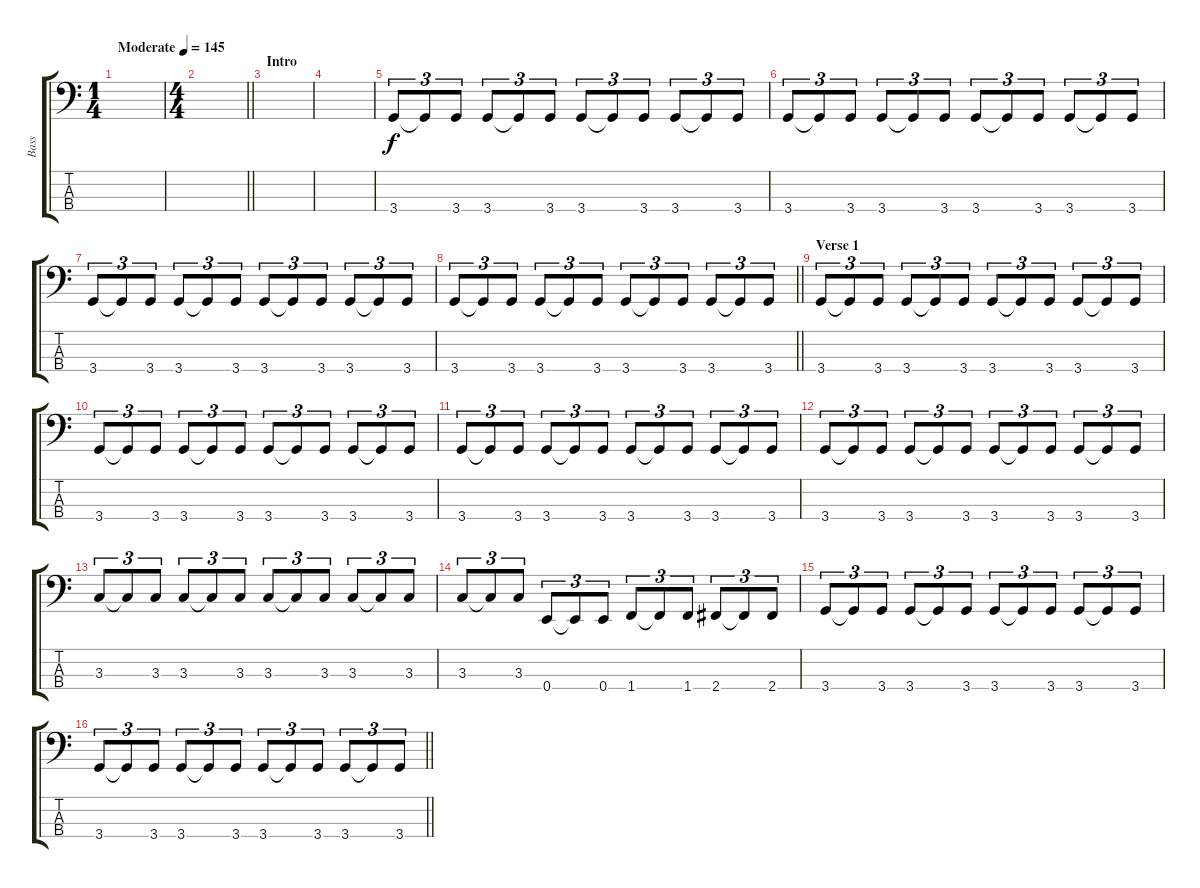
\track ("Bass" "Bass") {instrument electricbassfinger}
\staff {score tabs}
\tuning (G2 D2 A1 E1) {hide}
\ts (1 4)
\tempo (145 "Moderate")
\clef f4
\ks c
|
\ts (4 4)
\barLineRight lightlight
|
\section ("" "Intro")
|
|
3.4.8{tu (3 2)} 3.4{t}.8{tu (3 2)} 3.4.8{tu (3 2)} 3.4.8{tu (3 2)} 3.4{t}.8{tu (3 2)} 3.4.8{tu (3 2)} 3.4.8{tu (3 2)} 3.4{t}.8{tu (3 2)} 3.4.8{tu (3 2)} 3.4.8{tu (3 2)} 3.4{t}.8{tu (3 2)} 3.4.8{tu (3 2)} |
3.4.8{tu (3 2)} 3.4{t}.8{tu (3 2)} 3.4.8{tu (3 2)} 3.4.8{tu (3 2)} 3.4{t}.8{tu (3 2)} 3.4.8{tu (3 2)} 3.4.8{tu (3 2)} 3.4{t}.8{tu (3 2)} 3.4.8{tu (3 2)} 3.4.8{tu (3 2)} 3.4{t}.8{tu (3 2)} 3.4.8{tu (3 2)} |
3.4.8{tu (3 2)} 3.4{t}.8{tu (3 2)} 3.4.8{tu (3 2)} 3.4.8{tu (3 2)} 3.4{t}.8{tu (3 2)} 3.4.8{tu (3 2)} 3.4.8{tu (3 2)} 3.4{t}.8{tu (3 2)} 3.4.8{tu (3 2)} 3.4.8{tu (3 2)} 3.4{t}.8{tu (3 2)} 3.4.8{tu (3 2)} |
\barLineRight lightlight
3.4.8{tu (3 2)} 3.4{t}.8{tu (3 2)} 3.4.8{tu (3 2)} 3.4.8{tu (3 2)} 3.4{t}.8{tu (3 2)} 3.4.8{tu (3 2)} 3.4.8{tu (3 2)} 3.4{t}.8{tu (3 2)} 3.4.8{tu (3 2)} 3.4.8{tu (3 2)} 3.4{t}.8{tu (3 2)} 3.4.8{tu (3 2)} |
\section ("" "Verse 1")
3.4.8{tu (3 2)} 3.4{t}.8{tu (3 2)} 3.4.8{tu (3 2)} 3.4.8{tu (3 2)} 3.4{t}.8{tu (3 2)} 3.4.8{tu (3 2)} 3.4.8{tu (3 2)} 3.4{t}.8{tu (3 2)} 3.4.8{tu (3 2)} 3.4.8{tu (3 2)} 3.4{t}.8{tu (3 2)} 3.4.8{tu (3 2)} |
3.4.8{tu (3 2)} 3.4{t}.8{tu (3 2)} 3.4.8{tu (3 2)} 3.4.8{tu (3 2)} 3.4{t}.8{tu (3 2)} 3.4.8{tu (3 2)} 3.4.8{tu (3 2)} 3.4{t}.8{tu (3 2)} 3.4.8{tu (3 2)} 3.4.8{tu (3 2)} 3.4{t}.8{tu (3 2)} 3.4.8{tu (3 2)} |
3.4.8{tu (3 2)} 3.4{t}.8{tu (3 2)} 3.4.8{tu (3 2)} 3.4.8{tu (3 2)} 3.4{t}.8{tu (3 2)} 3.4.8{tu (3 2)} 3.4.8{tu (3 2)} 3.4{t}.8{tu (3 2)} 3.4.8{tu (3 2)} 3.4.8{tu (3 2)} 3.4{t}.8{tu (3 2)} 3.4.8{tu (3 2)} |
3.4.8{tu (3 2)} 3.4{t}.8{tu (3 2)} 3.4.8{tu (3 2)} 3.4.8{tu (3 2)} 3.4{t}.8{tu (3 2)} 3.4.8{tu (3 2)} 3.4.8{tu (3 2)} 3.4{t}.8{tu (3 2)} 3.4.8{tu (3 2)} 3.4.8{tu (3 2)} 3.4{t}.8{tu (3 2)} 3.4.8{tu (3 2)} |
3.3.8{tu (3 2)} 3.3{t}.8{tu (3 2)} 3.3.8{tu (3 2)} 3.3.8{tu (3 2)} 3.3{t}.8{tu (3 2)} 3.3.8{tu (3 2)} 3.3.8{tu (3 2)} 3.3{t}.8{tu (3 2)} 3.3.8{tu (3 2)} 3.3.8{tu (3 2)} 3.3{t}.8{tu (3 2)} 3.3.8{tu (3 2)} |
3.3.8{tu (3 2)} 3.3{t}.8{tu (3 2)} 3.3.8{tu (3 2)} 0.4.8{tu (3 2)} 0.4{t}.8{tu (3 2)} 0.4.8{tu (3 2)} 1.4.8{tu (3 2)} 1.4{t}.8{tu (3 2)} 1.4.8{tu (3 2)} 2.4.8{tu (3 2)} 2.4{t}.8{tu (3 2)} 2.4.8{tu (3 2)} |
3.4.8{tu (3 2)} 3.4{t}.8{tu (3 2)} 3.4.8{tu (3 2)} 3.4.8{tu (3 2)} 3.4{t}.8{tu (3 2)} 3.4.8{tu (3 2)} 3.4.8{tu (3 2)} 3.4{t}.8{tu (3 2)} 3.4.8{tu (3 2)} 3.4.8{tu (3 2)} 3.4{t}.8{tu (3 2)} 3.4.8{tu (3 2)} |
\barLineRight lightlight
3.4.8{tu (3 2)} 3.4{t}.8{tu (3 2)} 3.4.8{tu (3 2)} 3.4.8{tu (3 2)} 3.4{t}.8{tu (3 2)} 3.4.8{tu (3 2)} 3.4.8{tu (3 2)} 3.4{t}.8{tu (3 2)} 3.4.8{tu (3 2)} 3.4.8{tu (3 2)} 3.4{t}.8{tu (3 2)} 3.4.8{tu (3 2)}
